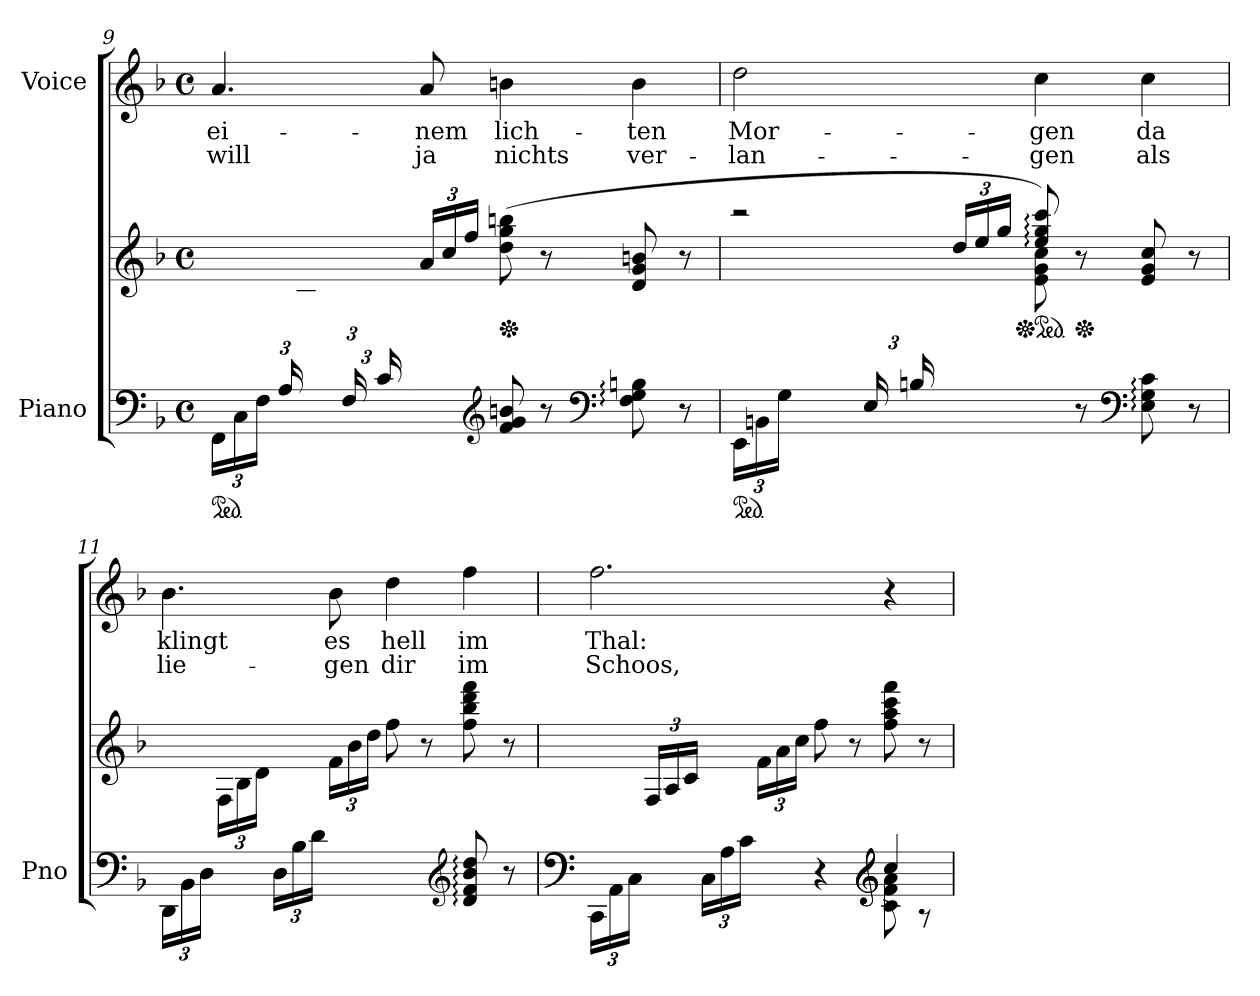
**kern	**kern	**kern	**text	**text
*part2	*part2	*part1	*part1	*part1
*staff3	*staff2	*staff1	*staff1	*staff1
*I"Piano	*	*I"Voice	*	*
*I'Pno	*	*	*	*
!!LO:LB:g=z
*clefF4	*clefG2	*clefG2	*	*
*k[b-]	*k[b-]	*k[b-]	*	*
*M4/4	*M4/4	*M4/4	*	*
*met(c)	*met(c)	*met(c)	*	*
*ped	*	*	*	*
*Xbrackettup	*	*	*	*
=9	=9	=9	=9	=9
*	*^	*	*	*
!	!	!	!	!LO:LY:b	!LO:LY:b
(>24FF\LL	2ryy	6ryy	4.a/	ei-	will
24C\	.	.	.	.	.
24F\JJ	.	.	.	.	.
24A/LL	.	.	.	.	.
12ryy	.	24c\	.	.	.
.	.	24f\JJ	.	.	.
24F/LL	.	12ryy	.	.	.
24c/	.	.	.	.	.
6ryy	.	24f\JJ	.	.	.
!	!	!	!	!LO:LY:b	!LO:LY:b
.	.	24a/LL	8a/	-nem	ja
.	.	24cc/	.	.	.
.	.	24ff/JJ	.	.	.
*clefG2	*	*	*	*	*
*	*Xped	*	*	*	*
!	!	!	!	!LO:LY:b	!LO:LY:b
8f/ 8g/ 8bn/	(8dd\ 8gg\ 8bbn\	2ryy	4bn\	lich-	nichts
8r	8r	.	.	.	.
*clefF4	*	*	*	*	*
!	!	!	!	!LO:LY:b	!LO:LY:b
8F\: 8G\: 8Bn\:	8d/ 8g/ 8bn/	.	4b\	-ten	ver-
8r	8r	.	.	.	.
=10	=10	=10	=10	=10	=10
*ped	*	*	*	*	*
!	!	!	!	!LO:LY:b	!LO:LY:b
(>24EE\LL	2r	8ryy	2dd\	Mor-	-lan-
24BBn\	.	.	.	.	.
24G\JJ	.	.	.	.	.
8ryy	.	24d\LL	.	.	.
.	.	24e\	.	.	.
.	.	24g\JJ	.	.	.
24E/LL	.	12ryy	.	.	.
24Bn/	.	.	.	.	.
24%7ryy	.	24g\JJ	.	.	.
.	.	24dd/LL	.	.	.
.	.	24ee/	.	.	.
.	.	24gg/JJ	.	.	.
*	*Xped	*	*	*	*
*	*ped	*	*	*	*
!	!	!	!	!LO:LY:b	!LO:LY:b
.	8ee/: 8gg/: 8ccc/:)	8e\ 8g\ 8cc\	4cc\	-gen	-gen
*	*Xped	*	*	*	*
8r	8r	4.ryy	.	.	.
*clefF4	*	*	*	*	*
!	!	!	!	!LO:LY:b	!LO:LY:b
8E\: 8G\: 8c\:	8e/ 8g/ 8cc/	.	4cc\	da	als
8r	8r	.	.	.	.
=11	=11	=11	=11	=11	=11
!	!	!	!	!LO:LY:b	!LO:LY:b
24DD\LL	2ryy	8ryy	4.b-\	klingt	lie-
24BB-\	.	.	.	.	.
24D\JJ	.	.	.	.	.
8ryy	.	24F\LL	.	.	.
.	.	24B-\	.	.	.
.	.	24d\JJ)	.	.	.
(>24D\LL	.	8ryy	.	.	.
24B-\	.	.	.	.	.
24d\JJ	.	.	.	.	.
!	!	!	!	!LO:LY:b	!LO:LY:b
8ryy	.	24f\LL	8b-\	es	-gen
.	.	24b-\	.	.	.
.	.	24dd\JJ)	.	.	.
!	!	!	!	!LO:LY:b	!LO:LY:b
4ryy	8ff\	2ryy	4dd\	hell	dir
.	8r	.	.	.	.
*clefG2	*	*	*	*	*
!	!	!	!	!LO:LY:b	!LO:LY:b
8d/: 8f/: 8b-/: 8dd/:	8ff\ 8bb-\ 8ddd\ 8fff\	.	4ff\	im	im
8r	8r	.	.	.	.
!!LO:PB:g=z
=12	=12	=12	=12	=12	=12
*clefF4	*	*	*	*	*
*^	*	*	*	*	*
!	!	!	!	!	!LO:LY:b	!LO:LY:b
(>24CC\LL	2ryy	2ryy	8ryy	2.ff\	Thal:	Schoos,
24AA\	.	.	.	.	.	.
24C\JJ	.	.	.	.	.	.
8ryy	.	.	24F/LL	.	.	.
.	.	.	24A/	.	.	.
.	.	.	24c/JJ)	.	.	.
24C\LL	.	.	8ryy	.	.	.
24A\	.	.	.	.	.	.
24c\JJ	.	.	.	.	.	.
8ryy	.	.	24f\LL	.	.	.
.	.	.	24a\	.	.	.
.	.	.	24cc\JJ	.	.	.
4ryy	4r	(8ff\	2ryy	.	.	.
.	.	8r	.	.	.	.
*clefG2	*	*	*	*	*	*
8c\ 8f\ 8a\	4cc^/	8ff\ 8aa\ 8ccc\ 8fff\	.	4r	.	.
8rA	.	8r	.	.	.	.
*v	*v	*	*	*	*	*
*	*v	*v	*	*	*
=	=	=	=	=
*-	*-	*-	*-	*-
